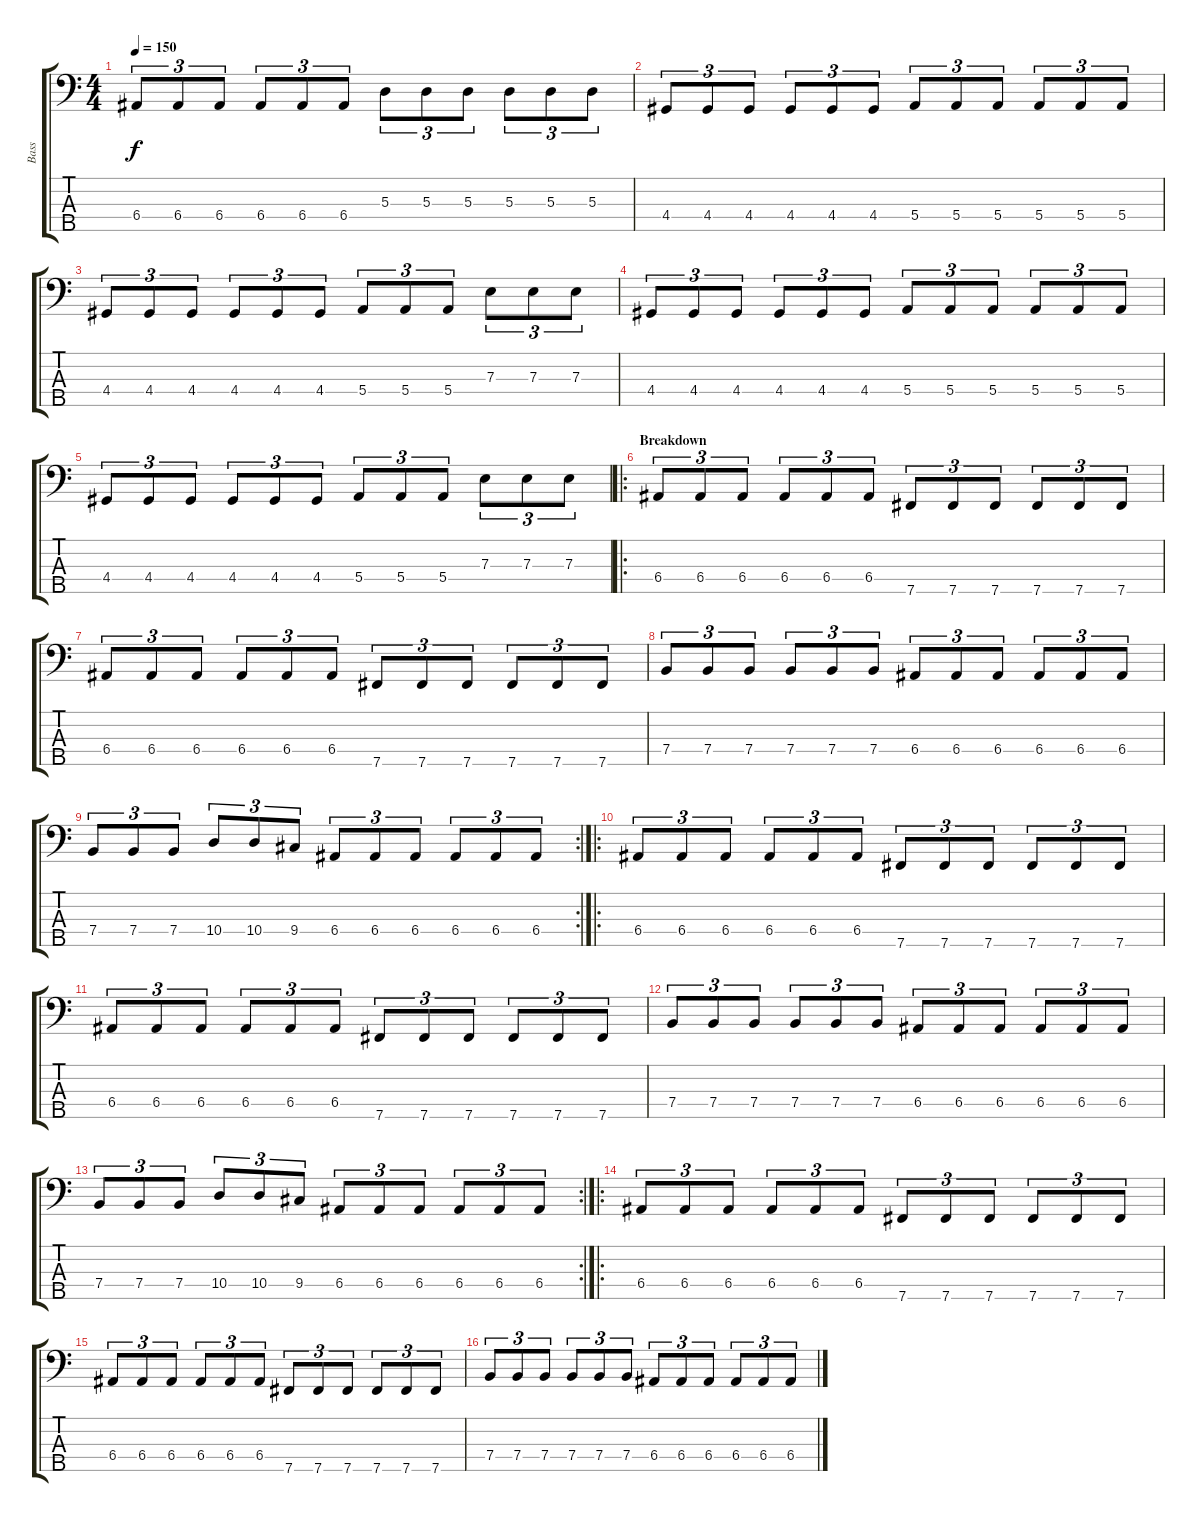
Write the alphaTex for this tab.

\track ("Bass" "Bass") {instrument electricbassfinger}
\staff {score tabs}
\tuning (G2 D2 A1 E1 B0) {hide}
\ts (4 4)
\tempo 150
\clef f4
\ks c
6.4.8{tu (3 2) dy f} 6.4.8{tu (3 2)} 6.4.8{tu (3 2)} 6.4.8{tu (3 2)} 6.4.8{tu (3 2)} 6.4.8{tu (3 2)} 5.3.8{tu (3 2)} 5.3.8{tu (3 2)} 5.3.8{tu (3 2)} 5.3.8{tu (3 2)} 5.3.8{tu (3 2)} 5.3.8{tu (3 2)} |
4.4.8{tu (3 2)} 4.4.8{tu (3 2)} 4.4.8{tu (3 2)} 4.4.8{tu (3 2)} 4.4.8{tu (3 2)} 4.4.8{tu (3 2)} 5.4.8{tu (3 2)} 5.4.8{tu (3 2)} 5.4.8{tu (3 2)} 5.4.8{tu (3 2)} 5.4.8{tu (3 2)} 5.4.8{tu (3 2)} |
4.4.8{tu (3 2)} 4.4.8{tu (3 2)} 4.4.8{tu (3 2)} 4.4.8{tu (3 2)} 4.4.8{tu (3 2)} 4.4.8{tu (3 2)} 5.4.8{tu (3 2)} 5.4.8{tu (3 2)} 5.4.8{tu (3 2)} 7.3.8{tu (3 2)} 7.3.8{tu (3 2)} 7.3.8{tu (3 2)} |
4.4.8{tu (3 2)} 4.4.8{tu (3 2)} 4.4.8{tu (3 2)} 4.4.8{tu (3 2)} 4.4.8{tu (3 2)} 4.4.8{tu (3 2)} 5.4.8{tu (3 2)} 5.4.8{tu (3 2)} 5.4.8{tu (3 2)} 5.4.8{tu (3 2)} 5.4.8{tu (3 2)} 5.4.8{tu (3 2)} |
4.4.8{tu (3 2)} 4.4.8{tu (3 2)} 4.4.8{tu (3 2)} 4.4.8{tu (3 2)} 4.4.8{tu (3 2)} 4.4.8{tu (3 2)} 5.4.8{tu (3 2)} 5.4.8{tu (3 2)} 5.4.8{tu (3 2)} 7.3.8{tu (3 2)} 7.3.8{tu (3 2)} 7.3.8{tu (3 2)} |
\ro
\section ("" "Breakdown")
6.4.8{tu (3 2)} 6.4.8{tu (3 2)} 6.4.8{tu (3 2)} 6.4.8{tu (3 2)} 6.4.8{tu (3 2)} 6.4.8{tu (3 2)} 7.5.8{tu (3 2)} 7.5.8{tu (3 2)} 7.5.8{tu (3 2)} 7.5.8{tu (3 2)} 7.5.8{tu (3 2)} 7.5.8{tu (3 2)} |
6.4.8{tu (3 2)} 6.4.8{tu (3 2)} 6.4.8{tu (3 2)} 6.4.8{tu (3 2)} 6.4.8{tu (3 2)} 6.4.8{tu (3 2)} 7.5.8{tu (3 2)} 7.5.8{tu (3 2)} 7.5.8{tu (3 2)} 7.5.8{tu (3 2)} 7.5.8{tu (3 2)} 7.5.8{tu (3 2)} |
7.4.8{tu (3 2)} 7.4.8{tu (3 2)} 7.4.8{tu (3 2)} 7.4.8{tu (3 2)} 7.4.8{tu (3 2)} 7.4.8{tu (3 2)} 6.4.8{tu (3 2)} 6.4.8{tu (3 2)} 6.4.8{tu (3 2)} 6.4.8{tu (3 2)} 6.4.8{tu (3 2)} 6.4.8{tu (3 2)} |
\rc 2
7.4.8{tu (3 2)} 7.4.8{tu (3 2)} 7.4.8{tu (3 2)} 10.4.8{tu (3 2)} 10.4.8{tu (3 2)} 9.4.8{tu (3 2)} 6.4.8{tu (3 2)} 6.4.8{tu (3 2)} 6.4.8{tu (3 2)} 6.4.8{tu (3 2)} 6.4.8{tu (3 2)} 6.4.8{tu (3 2)} |
\ro
6.4.8{tu (3 2)} 6.4.8{tu (3 2)} 6.4.8{tu (3 2)} 6.4.8{tu (3 2)} 6.4.8{tu (3 2)} 6.4.8{tu (3 2)} 7.5.8{tu (3 2)} 7.5.8{tu (3 2)} 7.5.8{tu (3 2)} 7.5.8{tu (3 2)} 7.5.8{tu (3 2)} 7.5.8{tu (3 2)} |
6.4.8{tu (3 2)} 6.4.8{tu (3 2)} 6.4.8{tu (3 2)} 6.4.8{tu (3 2)} 6.4.8{tu (3 2)} 6.4.8{tu (3 2)} 7.5.8{tu (3 2)} 7.5.8{tu (3 2)} 7.5.8{tu (3 2)} 7.5.8{tu (3 2)} 7.5.8{tu (3 2)} 7.5.8{tu (3 2)} |
7.4.8{tu (3 2)} 7.4.8{tu (3 2)} 7.4.8{tu (3 2)} 7.4.8{tu (3 2)} 7.4.8{tu (3 2)} 7.4.8{tu (3 2)} 6.4.8{tu (3 2)} 6.4.8{tu (3 2)} 6.4.8{tu (3 2)} 6.4.8{tu (3 2)} 6.4.8{tu (3 2)} 6.4.8{tu (3 2)} |
\rc 2
7.4.8{tu (3 2)} 7.4.8{tu (3 2)} 7.4.8{tu (3 2)} 10.4.8{tu (3 2)} 10.4.8{tu (3 2)} 9.4.8{tu (3 2)} 6.4.8{tu (3 2)} 6.4.8{tu (3 2)} 6.4.8{tu (3 2)} 6.4.8{tu (3 2)} 6.4.8{tu (3 2)} 6.4.8{tu (3 2)} |
\ro
6.4.8{tu (3 2)} 6.4.8{tu (3 2)} 6.4.8{tu (3 2)} 6.4.8{tu (3 2)} 6.4.8{tu (3 2)} 6.4.8{tu (3 2)} 7.5.8{tu (3 2)} 7.5.8{tu (3 2)} 7.5.8{tu (3 2)} 7.5.8{tu (3 2)} 7.5.8{tu (3 2)} 7.5.8{tu (3 2)} |
6.4.8{tu (3 2)} 6.4.8{tu (3 2)} 6.4.8{tu (3 2)} 6.4.8{tu (3 2)} 6.4.8{tu (3 2)} 6.4.8{tu (3 2)} 7.5.8{tu (3 2)} 7.5.8{tu (3 2)} 7.5.8{tu (3 2)} 7.5.8{tu (3 2)} 7.5.8{tu (3 2)} 7.5.8{tu (3 2)} |
7.4.8{tu (3 2)} 7.4.8{tu (3 2)} 7.4.8{tu (3 2)} 7.4.8{tu (3 2)} 7.4.8{tu (3 2)} 7.4.8{tu (3 2)} 6.4.8{tu (3 2)} 6.4.8{tu (3 2)} 6.4.8{tu (3 2)} 6.4.8{tu (3 2)} 6.4.8{tu (3 2)} 6.4.8{tu (3 2)}
